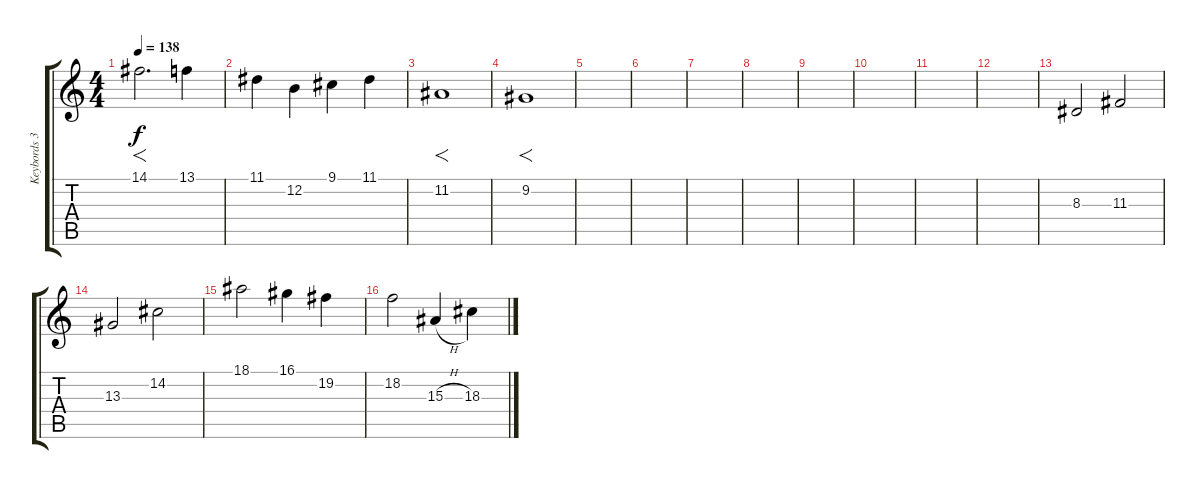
\track ("Keybords 3" "Keybords 3") {instrument brasssection}
\staff {score tabs}
\tuning (E4 B3 G3 D3 A2 E2) {hide}
\ts (4 4)
\tempo 138
\clef g2
\ks c
14.1.2{f d dy f volume 12} 13.1.4 |
11.1.4 12.2.4 9.1.4 11.1.4 |
11.2.1{f} |
9.2.1{f} |
|
|
|
|
|
|
|
|
8.3.2{instrument flute} 11.3.2 |
13.3.2 14.2.2 |
18.1.2 16.1.4 19.2.4 |
18.2.2 15.3{h}.4 18.3.4
